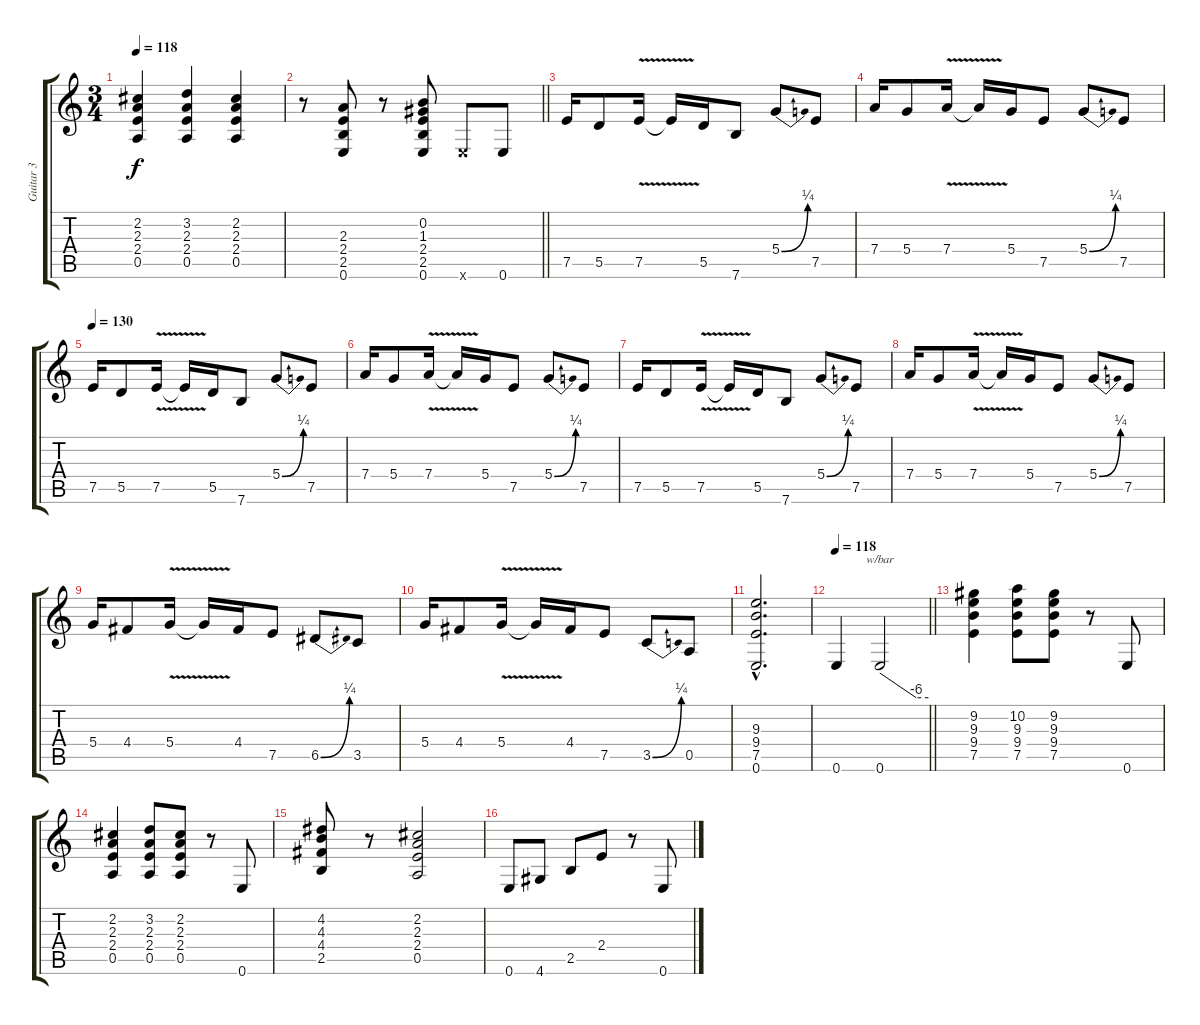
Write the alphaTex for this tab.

\track ("Guitar 3" "Guitar 3") {instrument electricguitarjazz}
\staff {score tabs}
\tuning (E4 B3 G3 D3 A2 E2) {hide}
\ts (3 4)
\tempo 118
\clef g2
\ks c
(2.2 2.3 2.4 0.5).4{dy f} (3.2 2.3 2.4 0.5).4 (2.2 2.3 2.4 0.5).4 |
\barLineRight lightlight
r.8 (2.3 2.4 2.5 0.6).8 r.8 (0.2 1.3 2.4 2.5 0.6).8 0.6{x}.8 0.6.8 |
7.5.16 5.5.8 7.5{v}.16 7.5{t}.16 5.5.16 7.6.8 5.4{be (bend 0 0 60 1)}.8 7.5.8 |
7.4.16 5.4.8 7.4{v}.16 7.4{t}.16 5.4.16 7.5.8 5.4{be (bend 0 0 60 1)}.8 7.5.8 |
\tempo 130
7.5.16 5.5.8 7.5{v}.16 7.5{t}.16 5.5.16 7.6.8 5.4{be (bend 0 0 60 1)}.8 7.5.8 |
7.4.16 5.4.8 7.4{v}.16 7.4{t}.16 5.4.16 7.5.8 5.4{be (bend 0 0 60 1)}.8 7.5.8 |
7.5.16 5.5.8 7.5{v}.16 7.5{t}.16 5.5.16 7.6.8 5.4{be (bend 0 0 60 1)}.8 7.5.8 |
7.4.16 5.4.8 7.4{v}.16 7.4{t}.16 5.4.16 7.5.8 5.4{be (bend 0 0 60 1)}.8 7.5.8 |
5.4.16 4.4.8 5.4{v}.16 5.4{t}.16 4.4.16 7.5.8 6.5{be (bend 0 0 60 1)}.8 3.5.8 |
5.4.16 4.4.8 5.4{v}.16 5.4{t}.16 4.4.16 7.5.8 3.5{be (bend 0 0 60 1)}.8 0.5.8 |
(9.3{hac} 9.4{hac} 7.5{hac} 0.6{hac}).2{d} |
\tempo 118
\barLineRight lightlight
0.6.4 0.6.2{tbe (custom default 0 0 45 -24 60 -24)} |
(9.2 9.3 9.4 7.5).4 (10.2 9.3 9.4 7.5).8 (9.2 9.3 9.4 7.5).8 r.8 0.6.8 |
(2.2 2.3 2.4 0.5).4 (3.2 2.3 2.4 0.5).8 (2.2 2.3 2.4 0.5).8 r.8 0.6.8 |
(4.2 4.3 4.4 2.5).8 r.8 (2.2 2.3 2.4 0.5).2 |
0.6.8 4.6.8 2.5.8 2.4.8 r.8 0.6.8
